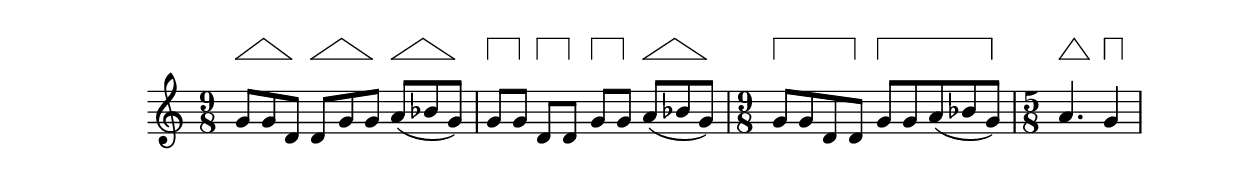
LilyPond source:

% DO NOT EDIT this file manually; it is automatically
% generated from Documentation/snippets/new
% Make any changes in Documentation/snippets/new/
% and then run scripts/auxiliar/makelsr.py
%
% This file is in the public domain.
%% Note: this file works from version 2.15.19
\version "2.15.19"

\header {
%% Translation of GIT committish: 6977ddc9a3b63ea810eaecb864269c7d847ccf98
  texidoces = "
La agrupación de pulsos dentro de un compás está controlada por la
propiedad de contexto @code{beatStructure}.  Hay establecidos valores
de @code{beatStructure} para muchos tipos de compases en
@file{scm/time-signature-settings.scm}.  Los valores de
@code{beatStructure} se pueden cambiar o establecer con @code{\\set}.
Como alternativa, se puede usar @code{\\time} para establecer tanto el
compás como la estructura de pulsos.  Para ello, especificamos la
agrupación interna de los pulsos del compás como una lista de números
(en la sintaxis de Scheme) antes de la indicación de compás.

@code{\\time} se aplica al contexto @code{Timing}, por lo que no
restablece los valores de @code{beatStructure} ni de @code{baseMoment}
que se establezcan en otros contextos de nivel inferior, como
@code{Voice}.

Si el grabador @code{Measure_grouping_engraver} está incluido en uno
de los contextos de presentación, se imprimirán signos de agrupación
de pulsos.  Estos símbolos facilitan la lectura de música moderna
rítmicamente compleja.  En este ejemplo, el compás de 9/8 se agrupa
según dos patrones distintos utilizando los dos métodos, mientras que
el compás de 5/8 se agrupa de acuerdo con el ajuste predeterminado que
está en @file{scm/time-signature-settings.scm}:

"
doctitlees = "Símbolos de dirección y símbolos de agrupación de compás"


%% Translation of GIT committish: 0a868be38a775ecb1ef935b079000cebbc64de40
  texidocde = "
Optionen, mit denen die Balken in einem Takt gruppiert werden, sind
durch die Scheme-Funktion @code{set-time-signature} erhältlich, die
drei Argumente braucht:  Die Zahl der Taktschläge, die Länge des
Schlages und die interne gruppieren von Balken in dem Takt.  Wenn der
@code{Measure_grouping_engraver} hinzugefügt worden ist, erstellt
diese Funktion auch @code{MeasureGrouping}-(Taktgruppen)-Zeichen.  Derartige
Zeichen erleichtern das Lesen von rhythmisch komplexer Musik.  In dem
Beispiel ist der 9/8-Takt in 2, 2, 2 und 3 aufgeteilt.  Das wird
der @code{set-time-signature}-Funktion als das dritte Argument mitgegeben:
@code{'(2 2 2 3)}:

"
  doctitlede = "Dirigierzeichen Taktgruppenzeichen"



%% Translation of GIT committish: 190a067275167c6dc9dd0afef683d14d392b7033
  texidocfr = "
Les règles de ligature par mesure sont gérées par la propriété
@code{beatStructure}.  Ses valeurs par défaut sont répertoriées, par
métrique, dans le fichier @code{scm/@/time-@/signature@/-settings@/.scm}.  Elles
sont modifiables grâce à la commande @code{\\set}.
La fonction Scheme @code{set-time-signature} permet quant à elle de
définir à la fois la métrique et la pulsation.  Celle-ci prend trois
arguments@tie{}: le nombre de pulsations, la durée de la pulsation et le
regroupement des pulsations dans la mesure.   @code{\\time} et
@code{set-time-signature} s'appliquent tous deux au contexte
@code{Timing}@tie{}; ils ne redéfiniront donc pas les valeurs de
@code{beatStructure} ou @code{baseMoment} lorsque qu'elles sont
modifiées dans un contexte de niveau inférieur comme @code{Voice} par
exemple.

Si l'on fait appel au @code{Measure_grouping_engraver}, la fonction
@code{set-time-signature} créera aussi des symboles
@code{MeasureGrouping}.  Ces symboles aident à la lecture des œuvres
modernes à la rythmique complexe.  Dans l'exemple qui suit, la mesure à
9/8 est divisée en 2, 2, 2 et 3, alors que la mesure à 5/8 répond aux
règles par défaut contenues dans le fichier
@w{@code{scm/@/beam@/-settings@/.scm}}.

"
  doctitlefr = "Signes de direction signes de sous-groupe"

  lsrtags = "rhythms"
  texidoc = "
Beat grouping within a measure is controlled by the context property
@code{beatStructure}.  Values of @code{beatStructure} are
established for many time signatures in
@file{scm/time-signature-settings.scm}.  Values of @code{beatStructure}
can be changed or set with @code{\\set}.
Alternatively, @code{\\time} can be used to both
set the time signature and establish the beat structure.
For this, you specify the internal grouping of beats in a measure
as a list of numbers (in Scheme syntax) before the time signature.

@code{\\time} applies to the @code{Timing} context, so it will not
reset values of @code{beatStructure} or @code{baseMoment} that are set
in other lower-level contexts, such as @code{Voice}.

If the @code{Measure_grouping_engraver} is included
in one of the display contexts, measure grouping signs will be
created.  Such signs ease reading rhythmically complex modern music.
In the example, the 9/8 measure is grouped in two different
patterns using the two different methods, while the 5/8 measure
is grouped according to the default setting in
@file{scm/time-signature-settings.scm}:
"
  doctitle = "Conducting signs measure grouping signs"
} % begin verbatim



\score {
  \new Voice \relative c'' {
    \time 9/8
    g8 g d d g g a( bes g) |
    \set Timing.beatStructure = #'(2 2 2 3)
    g8 g d d g g a( bes g) |
    \time #'(4 5) 9/8
    g8 g d d g g a( bes g) |
    \time 5/8
    a4. g4 |
  }
  \layout {
    \context {
      \Staff
      \consists "Measure_grouping_engraver"
    }
  }
}
